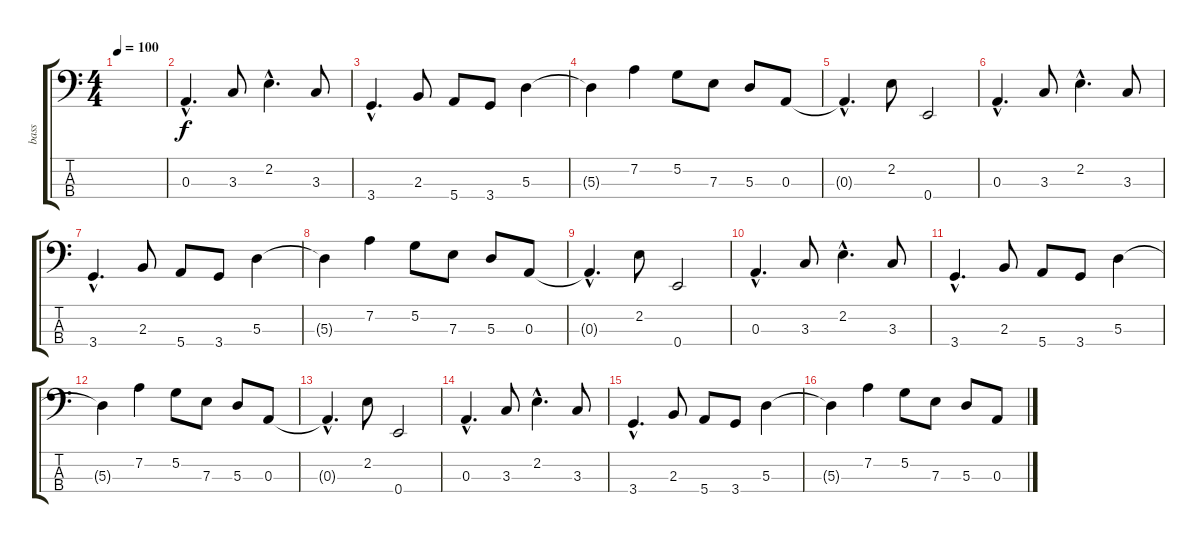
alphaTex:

\track ("bass" "bass") {instrument electricbassfinger}
\staff {score tabs}
\tuning (G2 D2 A1 E1) {hide}
\ts (4 4)
\tempo 100
\clef f4
\ks c
|
0.3{hac}.4{d} 3.3.8 2.2{hac}.4{d} 3.3.8 |
3.4{hac}.4{d} 2.3.8 5.4.8 3.4.8 5.3.4 |
5.3{t}.4 7.2.4 5.2.8 7.3.8 5.3.8 0.3.8 |
0.3{hac t}.4{d} 2.2.8 0.4.2 |
0.3{hac}.4{d} 3.3.8 2.2{hac}.4{d} 3.3.8 |
3.4{hac}.4{d} 2.3.8 5.4.8 3.4.8 5.3.4 |
5.3{t}.4 7.2.4 5.2.8 7.3.8 5.3.8 0.3.8 |
0.3{hac t}.4{d} 2.2.8 0.4.2 |
0.3{hac}.4{d} 3.3.8 2.2{hac}.4{d} 3.3.8 |
3.4{hac}.4{d} 2.3.8 5.4.8 3.4.8 5.3.4 |
5.3{t}.4 7.2.4 5.2.8 7.3.8 5.3.8 0.3.8 |
0.3{hac t}.4{d} 2.2.8 0.4.2 |
0.3{hac}.4{d} 3.3.8 2.2{hac}.4{d} 3.3.8 |
3.4{hac}.4{d} 2.3.8 5.4.8 3.4.8 5.3.4 |
5.3{t}.4 7.2.4 5.2.8 7.3.8 5.3.8 0.3.8
